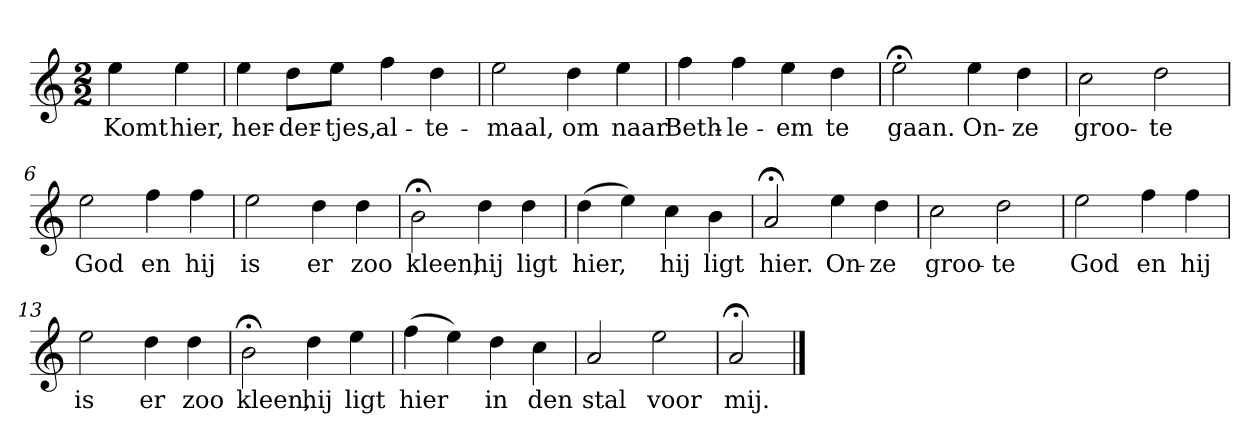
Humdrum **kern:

**kern	**text
*part1	*part1
*staff1	*staff1
*clefG2	*
*k[]	*
*a:	*
*M2/2	*
*MM120	*
=	=
4ee	Komt
4ee	hier,
=1	=1
4ee	her-
8dd\L	-der-
8ee\J	-tjes,
4ff	al-
4dd	-te-
=2	=2
2ee	-maal,
4dd	om
4ee	naar
=3	=3
4ff	Beth-
4ff	-le-
4ee	-em
4dd	te
=4	=4
2ee;<	gaan.
4ee	On-
4dd	-ze
=5	=5
2cc	groo-
2dd	-te
=6	=6
2ee	God
4ff	en
4ff	hij
=7	=7
2ee	is
4dd	er
4dd	zoo
=8	=8
2b;<	kleen,
4dd	hij
4dd	ligt
=9	=9
(4dd	hier,
4ee)	.
4cc	hij
4b	ligt
=10	=10
2a;<	hier.
4ee	On-
4dd	-ze
=11	=11
2cc	groo-
2dd	-te
=12	=12
2ee	God
4ff	en
4ff	hij
=13	=13
2ee	is
4dd	er
4dd	zoo
=14	=14
2b;<	kleen,
4dd	hij
4ee	ligt
=15	=15
(4ff	hier
4ee)	.
4dd	in
4cc	den
=16	=16
2a	stal
2ee	voor
=17	=17
2a;<	mij.
==	==
*-	*-
